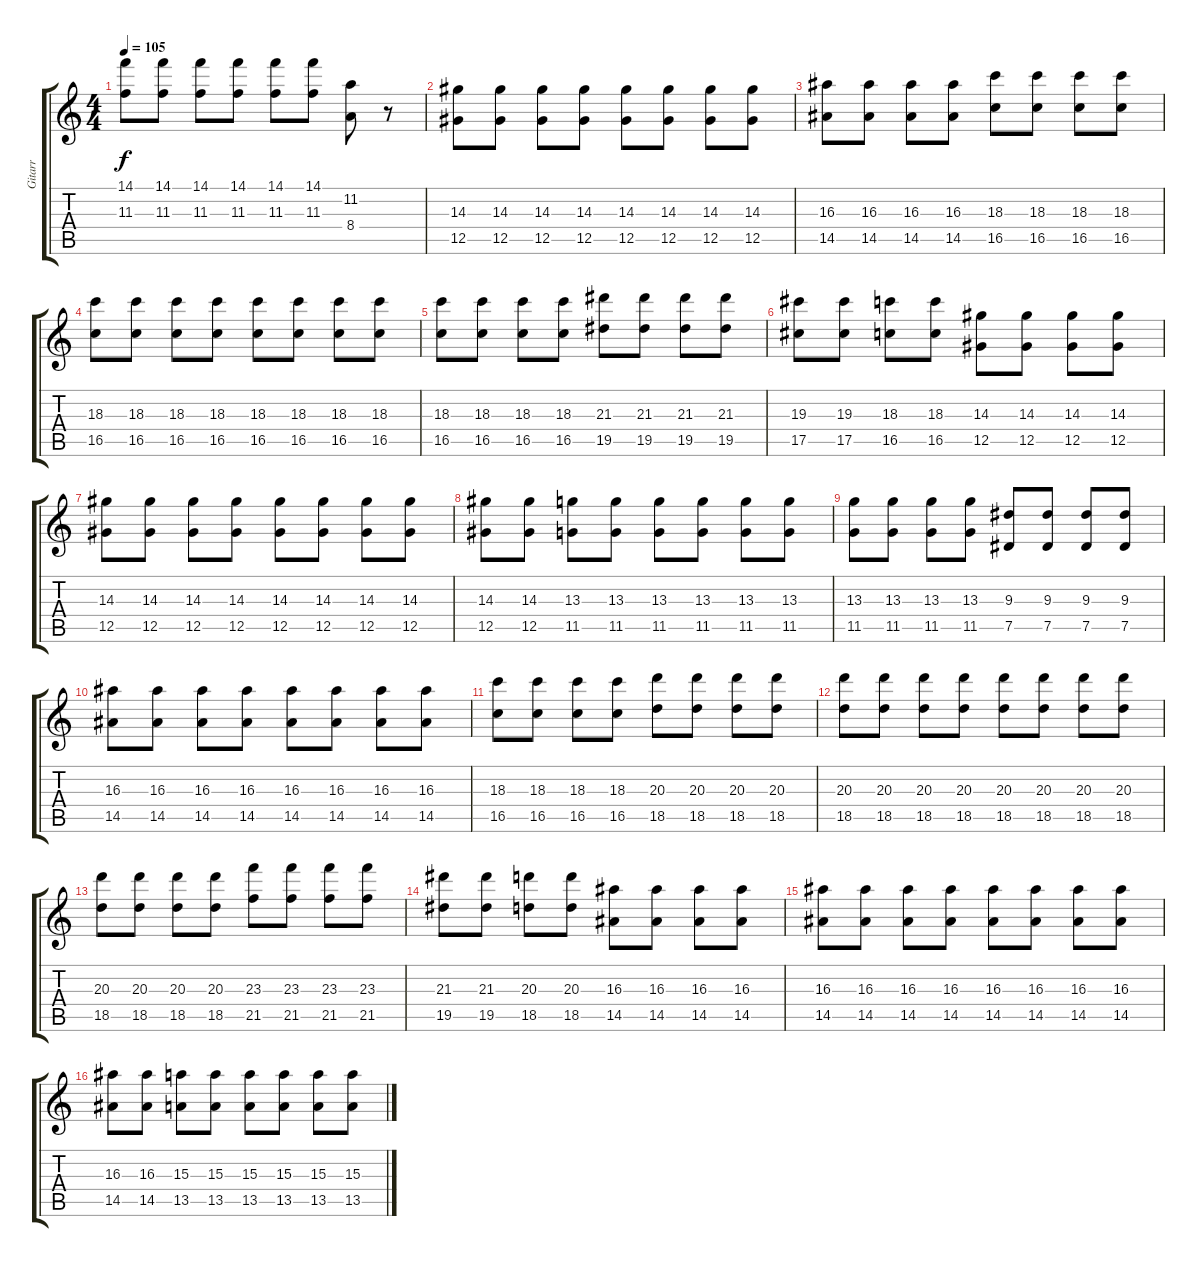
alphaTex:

\track ("Gitarr" "Gitarr") {instrument overdrivenguitar}
\staff {score tabs}
\tuning (Eb4 Bb3 Gb3 Db3 Ab2 Db2) {hide}
\ts (4 4)
\tempo 105
\clef g2
\ks c
(14.1 11.3).8{dy f} (14.1 11.3).8 (14.1 11.3).8 (14.1 11.3).8 (14.1 11.3).8 (14.1 11.3).8 (11.2 8.4).8 r.8 |
(14.3 12.5).8{instrument overdrivenguitar} (14.3 12.5).8 (14.3 12.5).8 (14.3 12.5).8 (14.3 12.5).8 (14.3 12.5).8 (14.3 12.5).8 (14.3 12.5).8 |
(16.3 14.5).8 (16.3 14.5).8 (16.3 14.5).8 (16.3 14.5).8 (18.3 16.5).8 (18.3 16.5).8 (18.3 16.5).8 (18.3 16.5).8 |
(18.3 16.5).8 (18.3 16.5).8 (18.3 16.5).8 (18.3 16.5).8 (18.3 16.5).8 (18.3 16.5).8 (18.3 16.5).8 (18.3 16.5).8 |
(18.3 16.5).8 (18.3 16.5).8 (18.3 16.5).8 (18.3 16.5).8 (21.3 19.5).8 (21.3 19.5).8 (21.3 19.5).8 (21.3 19.5).8 |
(19.3 17.5).8 (19.3 17.5).8 (18.3 16.5).8 (18.3 16.5).8 (14.3 12.5).8 (14.3 12.5).8 (14.3 12.5).8 (14.3 12.5).8 |
(14.3 12.5).8 (14.3 12.5).8 (14.3 12.5).8 (14.3 12.5).8 (14.3 12.5).8 (14.3 12.5).8 (14.3 12.5).8 (14.3 12.5).8 |
(14.3 12.5).8 (14.3 12.5).8 (13.3 11.5).8 (13.3 11.5).8 (13.3 11.5).8 (13.3 11.5).8 (13.3 11.5).8 (13.3 11.5).8 |
(13.3 11.5).8 (13.3 11.5).8 (13.3 11.5).8 (13.3 11.5).8 (9.3 7.5).8 (9.3 7.5).8 (9.3 7.5).8 (9.3 7.5).8 |
(16.3 14.5).8{instrument overdrivenguitar} (16.3 14.5).8 (16.3 14.5).8 (16.3 14.5).8 (16.3 14.5).8 (16.3 14.5).8 (16.3 14.5).8 (16.3 14.5).8 |
(18.3 16.5).8 (18.3 16.5).8 (18.3 16.5).8 (18.3 16.5).8 (20.3 18.5).8 (20.3 18.5).8 (20.3 18.5).8 (20.3 18.5).8 |
(20.3 18.5).8 (20.3 18.5).8 (20.3 18.5).8 (20.3 18.5).8 (20.3 18.5).8 (20.3 18.5).8 (20.3 18.5).8 (20.3 18.5).8 |
(20.3 18.5).8 (20.3 18.5).8 (20.3 18.5).8 (20.3 18.5).8 (23.3 21.5).8 (23.3 21.5).8 (23.3 21.5).8 (23.3 21.5).8 |
(21.3 19.5).8 (21.3 19.5).8 (20.3 18.5).8 (20.3 18.5).8 (16.3 14.5).8 (16.3 14.5).8 (16.3 14.5).8 (16.3 14.5).8 |
(16.3 14.5).8 (16.3 14.5).8 (16.3 14.5).8 (16.3 14.5).8 (16.3 14.5).8 (16.3 14.5).8 (16.3 14.5).8 (16.3 14.5).8 |
(16.3 14.5).8 (16.3 14.5).8 (15.3 13.5).8 (15.3 13.5).8 (15.3 13.5).8 (15.3 13.5).8 (15.3 13.5).8 (15.3 13.5).8
